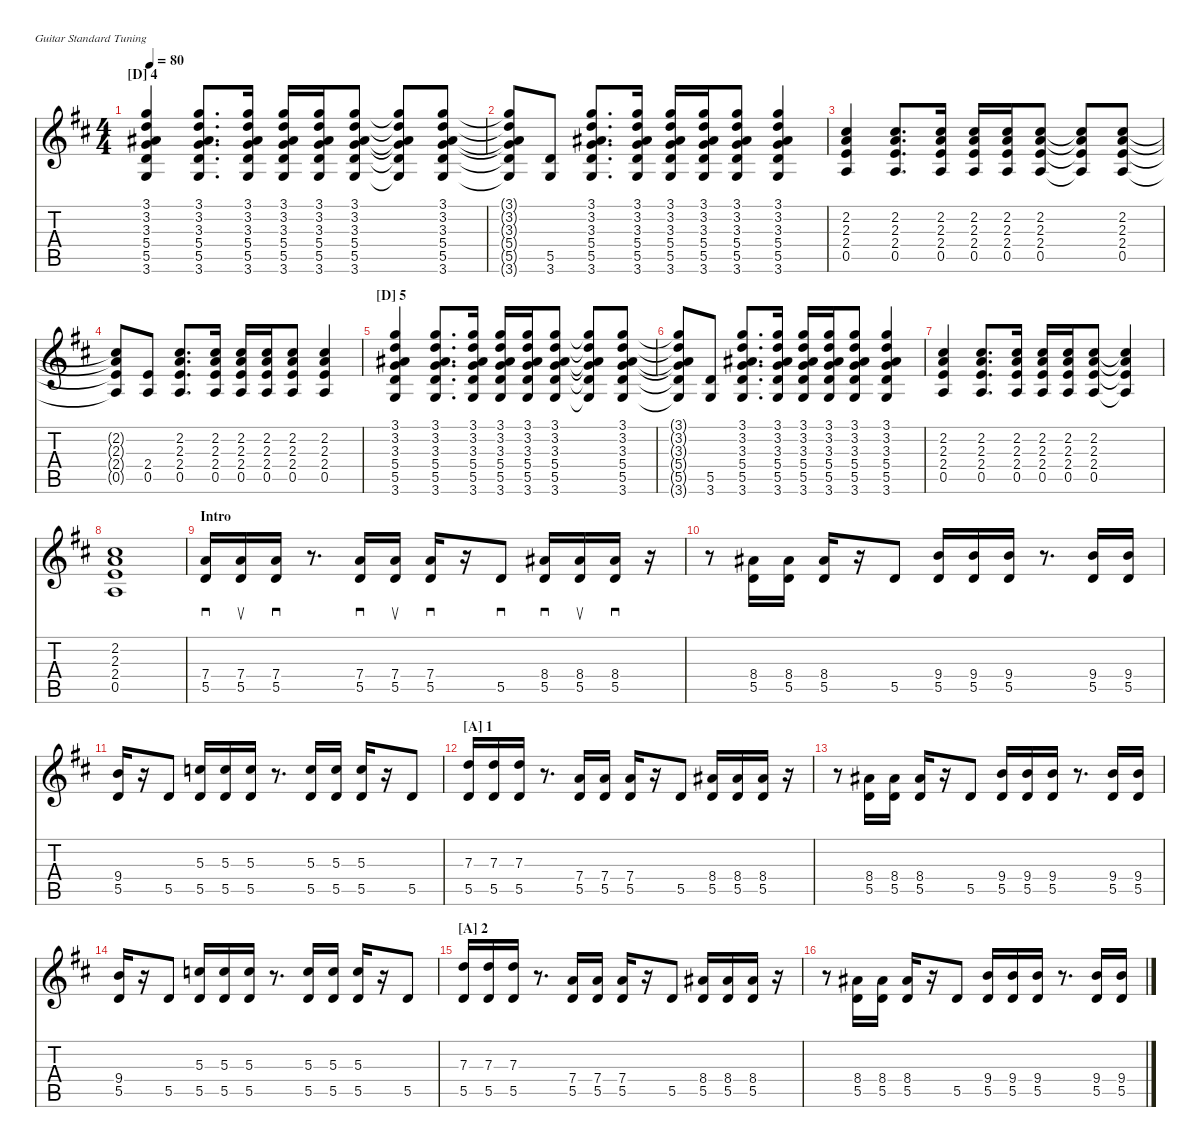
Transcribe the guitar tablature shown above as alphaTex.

\hideDynamics
\bracketExtendMode nobrackets
\singleTrackTrackNamePolicy hidden
\multiTrackTrackNamePolicy hidden
\otherSystemsTrackNameOrientation horizontal
\track ("Guitar 1" "E-Gt") {solo instrument distortionguitar}
\staff {score tabs}
\tuning (E4 B3 G3 D3 A2 E2)
\ts (4 4)
\section ("D" "4")
\tempo 80
\clef g2
\ks d
(3.6{acc forcenatural} 5.5{acc forcenatural} 5.4{acc forcenatural} 3.3{acc #} 3.2{acc forcenatural} 3.1{acc forcenatural}).4{dy mf beam Up} (3.6{acc forcenatural} 5.5{acc forcenatural} 5.4{acc forcenatural} 3.3{acc #} 3.2{acc forcenatural} 3.1{acc forcenatural}).8{d beam Up} (3.6{acc forcenatural} 5.5{acc forcenatural} 5.4{acc forcenatural} 3.3{acc #} 3.2{acc forcenatural} 3.1{acc forcenatural}).16{beam Up} (3.6{acc forcenatural} 5.5{acc forcenatural} 5.4{acc forcenatural} 3.3{acc #} 3.2{acc forcenatural} 3.1{acc forcenatural}).16{beam Up} (3.6{acc forcenatural} 5.5{acc forcenatural} 5.4{acc forcenatural} 3.3{acc #} 3.2{acc forcenatural} 3.1{acc forcenatural}).16{beam Up} (3.6{acc forcenatural} 5.5{acc forcenatural} 5.4{acc forcenatural} 3.3{acc #} 3.2{acc forcenatural} 3.1{acc forcenatural}).8{beam Up} (3.6{t acc forcenatural} 5.5{t acc forcenatural} 5.4{t acc forcenatural} 3.3{t acc #} 3.2{t acc forcenatural} 3.1{t acc forcenatural}).8{beam Up} (3.6{acc forcenatural} 5.5{acc forcenatural} 5.4{acc forcenatural} 3.3{acc #} 3.2{acc forcenatural} 3.1{acc forcenatural}).8{beam Up} |
(3.6{t acc forcenatural} 5.5{t acc forcenatural} 5.4{t acc forcenatural} 3.3{t acc #} 3.2{t acc forcenatural} 3.1{t acc forcenatural}).8{beam Up} (3.6{acc forcenatural} 5.5{acc forcenatural}).8{beam Up} (3.6{acc forcenatural} 5.5{acc forcenatural} 5.4{acc forcenatural} 3.3{acc #} 3.2{acc forcenatural} 3.1{acc forcenatural}).8{d beam Up} (3.6{acc forcenatural} 5.5{acc forcenatural} 5.4{acc forcenatural} 3.3{acc #} 3.2{acc forcenatural} 3.1{acc forcenatural}).16{beam Up} (3.6{acc forcenatural} 5.5{acc forcenatural} 5.4{acc forcenatural} 3.3{acc #} 3.2{acc forcenatural} 3.1{acc forcenatural}).16{beam Up} (3.6{acc forcenatural} 5.5{acc forcenatural} 5.4{acc forcenatural} 3.3{acc #} 3.2{acc forcenatural} 3.1{acc forcenatural}).16{beam Up} (3.6{acc forcenatural} 5.5{acc forcenatural} 5.4{acc forcenatural} 3.3{acc #} 3.2{acc forcenatural} 3.1{acc forcenatural}).8{beam Up} (3.6{acc forcenatural} 5.5{acc forcenatural} 5.4{acc forcenatural} 3.3{acc #} 3.2{acc forcenatural} 3.1{acc forcenatural}).4{beam Up} |
(0.5{acc forcenatural} 2.4{acc forcenatural} 2.3{acc forcenatural} 2.2{acc #}).4{beam Up} (0.5{acc forcenatural} 2.4{acc forcenatural} 2.3{acc forcenatural} 2.2{acc #}).8{d beam Up} (0.5{acc forcenatural} 2.4{acc forcenatural} 2.3{acc forcenatural} 2.2{acc #}).16{beam Up} (0.5{acc forcenatural} 2.4{acc forcenatural} 2.3{acc forcenatural} 2.2{acc #}).16{beam Up} (0.5{acc forcenatural} 2.4{acc forcenatural} 2.3{acc forcenatural} 2.2{acc #}).16{beam Up} (0.5{acc forcenatural} 2.4{acc forcenatural} 2.3{acc forcenatural} 2.2{acc #}).8{beam Up} (0.5{t acc forcenatural} 2.4{t acc forcenatural} 2.3{t acc forcenatural} 2.2{t acc #}).8{beam Up} (0.5{acc forcenatural} 2.4{acc forcenatural} 2.3{acc forcenatural} 2.2{acc #}).8{beam Up} |
(0.5{t acc forcenatural} 2.4{t acc forcenatural} 2.3{t acc forcenatural} 2.2{t acc #}).8{beam Up} (0.5{acc forcenatural} 2.4{acc forcenatural}).8{beam Up} (0.5{acc forcenatural} 2.4{acc forcenatural} 2.3{acc forcenatural} 2.2{acc #}).8{d beam Up} (0.5{acc forcenatural} 2.4{acc forcenatural} 2.3{acc forcenatural} 2.2{acc #}).16{beam Up} (0.5{acc forcenatural} 2.4{acc forcenatural} 2.3{acc forcenatural} 2.2{acc #}).16{beam Up} (0.5{acc forcenatural} 2.4{acc forcenatural} 2.3{acc forcenatural} 2.2{acc #}).16{beam Up} (0.5{acc forcenatural} 2.4{acc forcenatural} 2.3{acc forcenatural} 2.2{acc #}).8{beam Up} (0.5{acc forcenatural} 2.4{acc forcenatural} 2.3{acc forcenatural} 2.2{acc #}).4{beam Up} |
\section ("D" "5")
(3.6{acc forcenatural} 5.5{acc forcenatural} 5.4{acc forcenatural} 3.3{acc #} 3.2{acc forcenatural} 3.1{acc forcenatural}).4{beam Up} (3.6{acc forcenatural} 5.5{acc forcenatural} 5.4{acc forcenatural} 3.3{acc #} 3.2{acc forcenatural} 3.1{acc forcenatural}).8{d beam Up} (3.6{acc forcenatural} 5.5{acc forcenatural} 5.4{acc forcenatural} 3.3{acc #} 3.2{acc forcenatural} 3.1{acc forcenatural}).16{beam Up} (3.6{acc forcenatural} 5.5{acc forcenatural} 5.4{acc forcenatural} 3.3{acc #} 3.2{acc forcenatural} 3.1{acc forcenatural}).16{beam Up} (3.6{acc forcenatural} 5.5{acc forcenatural} 5.4{acc forcenatural} 3.3{acc #} 3.2{acc forcenatural} 3.1{acc forcenatural}).16{beam Up} (3.6{acc forcenatural} 5.5{acc forcenatural} 5.4{acc forcenatural} 3.3{acc #} 3.2{acc forcenatural} 3.1{acc forcenatural}).8{beam Up} (3.6{t acc forcenatural} 5.5{t acc forcenatural} 5.4{t acc forcenatural} 3.3{t acc #} 3.2{t acc forcenatural} 3.1{t acc forcenatural}).8{beam Up} (3.6{acc forcenatural} 5.5{acc forcenatural} 5.4{acc forcenatural} 3.3{acc #} 3.2{acc forcenatural} 3.1{acc forcenatural}).8{beam Up} |
(3.6{t acc forcenatural} 5.5{t acc forcenatural} 5.4{t acc forcenatural} 3.3{t acc #} 3.2{t acc forcenatural} 3.1{t acc forcenatural}).8{beam Up} (3.6{acc forcenatural} 5.5{acc forcenatural}).8{beam Up} (3.6{acc forcenatural} 5.5{acc forcenatural} 5.4{acc forcenatural} 3.3{acc #} 3.2{acc forcenatural} 3.1{acc forcenatural}).8{d beam Up} (3.6{acc forcenatural} 5.5{acc forcenatural} 5.4{acc forcenatural} 3.3{acc #} 3.2{acc forcenatural} 3.1{acc forcenatural}).16{beam Up} (3.6{acc forcenatural} 5.5{acc forcenatural} 5.4{acc forcenatural} 3.3{acc #} 3.2{acc forcenatural} 3.1{acc forcenatural}).16{beam Up} (3.6{acc forcenatural} 5.5{acc forcenatural} 5.4{acc forcenatural} 3.3{acc #} 3.2{acc forcenatural} 3.1{acc forcenatural}).16{beam Up} (3.6{acc forcenatural} 5.5{acc forcenatural} 5.4{acc forcenatural} 3.3{acc #} 3.2{acc forcenatural} 3.1{acc forcenatural}).8{beam Up} (3.6{acc forcenatural} 5.5{acc forcenatural} 5.4{acc forcenatural} 3.3{acc #} 3.2{acc forcenatural} 3.1{acc forcenatural}).4{beam Up} |
(0.5{acc forcenatural} 2.4{acc forcenatural} 2.3{acc forcenatural} 2.2{acc #}).4{beam Up} (0.5{acc forcenatural} 2.4{acc forcenatural} 2.3{acc forcenatural} 2.2{acc #}).8{d beam Up} (0.5{acc forcenatural} 2.4{acc forcenatural} 2.3{acc forcenatural} 2.2{acc #}).16{beam Up} (0.5{acc forcenatural} 2.4{acc forcenatural} 2.3{acc forcenatural} 2.2{acc #}).16{beam Up} (0.5{acc forcenatural} 2.4{acc forcenatural} 2.3{acc forcenatural} 2.2{acc #}).16{beam Up} (0.5{acc forcenatural} 2.4{acc forcenatural} 2.3{acc forcenatural} 2.2{acc #}).8{beam Up} (0.5{t acc forcenatural} 2.4{t acc forcenatural} 2.3{t acc forcenatural} 2.2{t acc #}).4{beam Up} |
(0.5{acc forcenatural} 2.4{acc forcenatural} 2.3{acc forcenatural} 2.2{acc #}).1{beam Up} |
\section ("" "Intro")
(7.4{acc forcenatural} 5.5{acc forcenatural}).16{sd beam Up} (7.4{acc forcenatural} 5.5{acc forcenatural}).16{su beam Up} (7.4{acc forcenatural} 5.5{acc forcenatural}).16{sd beam Up} r.8{d beam Up} (7.4{acc forcenatural} 5.5{acc forcenatural}).16{sd beam Up} (7.4{acc forcenatural} 5.5{acc forcenatural}).16{su beam Up} (7.4{acc forcenatural} 5.5{acc forcenatural}).16{sd beam Up} r.16{beam Up} 5.5{acc forcenatural}.8{sd beam Up} (8.4{acc #} 5.5{acc forcenatural}).16{sd beam Up} (8.4{acc #} 5.5{acc forcenatural}).16{su beam Up} (8.4{acc #} 5.5{acc forcenatural}).16{sd beam Up} r.16{beam Up} |
r.8{beam Down} (8.4{acc #} 5.5{acc forcenatural}).16{beam Up} (8.4{acc #} 5.5{acc forcenatural}).16{beam Up} (8.4{acc #} 5.5{acc forcenatural}).16{beam Up} r.16{beam Up} 5.5{acc forcenatural}.8{beam Up} (9.4{acc forcenatural} 5.5{acc forcenatural}).16{beam Up} (9.4{acc forcenatural} 5.5{acc forcenatural}).16{beam Up} (9.4{acc forcenatural} 5.5{acc forcenatural}).16{beam Up} r.8{d beam Up} (9.4{acc forcenatural} 5.5{acc forcenatural}).16{beam Up} (9.4{acc forcenatural} 5.5{acc forcenatural}).16{beam Up} |
(9.4{acc forcenatural} 5.5{acc forcenatural}).16{beam Up} r.16{beam Up} 5.5{acc forcenatural}.8{beam Up} (5.3{acc forcenatural} 5.5{acc forcenatural}).16{beam Up} (5.3{acc forcenatural} 5.5{acc forcenatural}).16{beam Up} (5.3{acc forcenatural} 5.5{acc forcenatural}).16{beam Up} r.8{d beam Up} (5.3{acc forcenatural} 5.5{acc forcenatural}).16{beam Up} (5.3{acc forcenatural} 5.5{acc forcenatural}).16{beam Up} (5.3{acc forcenatural} 5.5{acc forcenatural}).16{beam Up} r.16{beam Up} 5.5{acc forcenatural}.8{beam Up} |
\section ("A" "1")
(7.3{acc forcenatural} 5.5{acc forcenatural}).16{beam Up} (7.3{acc forcenatural} 5.5{acc forcenatural}).16{beam Up} (7.3{acc forcenatural} 5.5{acc forcenatural}).16{beam Up} r.8{d beam Up} (7.4{acc forcenatural} 5.5{acc forcenatural}).16{beam Up} (7.4{acc forcenatural} 5.5{acc forcenatural}).16{beam Up} (7.4{acc forcenatural} 5.5{acc forcenatural}).16{beam Up} r.16{beam Up} 5.5{acc forcenatural}.8{beam Up} (8.4{acc #} 5.5{acc forcenatural}).16{beam Up} (8.4{acc #} 5.5{acc forcenatural}).16{beam Up} (8.4{acc #} 5.5{acc forcenatural}).16{beam Up} r.16{beam Up} |
r.8{beam Down} (8.4{acc #} 5.5{acc forcenatural}).16{beam Up} (8.4{acc #} 5.5{acc forcenatural}).16{beam Up} (8.4{acc #} 5.5{acc forcenatural}).16{beam Up} r.16{beam Up} 5.5{acc forcenatural}.8{beam Up} (9.4{acc forcenatural} 5.5{acc forcenatural}).16{beam Up} (9.4{acc forcenatural} 5.5{acc forcenatural}).16{beam Up} (9.4{acc forcenatural} 5.5{acc forcenatural}).16{beam Up} r.8{d beam Up} (9.4{acc forcenatural} 5.5{acc forcenatural}).16{beam Up} (9.4{acc forcenatural} 5.5{acc forcenatural}).16{beam Up} |
(9.4{acc forcenatural} 5.5{acc forcenatural}).16{beam Up} r.16{beam Up} 5.5{acc forcenatural}.8{beam Up} (5.3{acc forcenatural} 5.5{acc forcenatural}).16{beam Up} (5.3{acc forcenatural} 5.5{acc forcenatural}).16{beam Up} (5.3{acc forcenatural} 5.5{acc forcenatural}).16{beam Up} r.8{d beam Up} (5.3{acc forcenatural} 5.5{acc forcenatural}).16{beam Up} (5.3{acc forcenatural} 5.5{acc forcenatural}).16{beam Up} (5.3{acc forcenatural} 5.5{acc forcenatural}).16{beam Up} r.16{beam Up} 5.5{acc forcenatural}.8{beam Up} |
\section ("A" "2")
(7.3{acc forcenatural} 5.5{acc forcenatural}).16{beam Up} (7.3{acc forcenatural} 5.5{acc forcenatural}).16{beam Up} (7.3{acc forcenatural} 5.5{acc forcenatural}).16{beam Up} r.8{d beam Up} (7.4{acc forcenatural} 5.5{acc forcenatural}).16{beam Up} (7.4{acc forcenatural} 5.5{acc forcenatural}).16{beam Up} (7.4{acc forcenatural} 5.5{acc forcenatural}).16{beam Up} r.16{beam Up} 5.5{acc forcenatural}.8{beam Up} (8.4{acc #} 5.5{acc forcenatural}).16{beam Up} (8.4{acc #} 5.5{acc forcenatural}).16{beam Up} (8.4{acc #} 5.5{acc forcenatural}).16{beam Up} r.16{beam Up} |
r.8{beam Down} (8.4{acc #} 5.5{acc forcenatural}).16{beam Up} (8.4{acc #} 5.5{acc forcenatural}).16{beam Up} (8.4{acc #} 5.5{acc forcenatural}).16{beam Up} r.16{beam Up} 5.5{acc forcenatural}.8{beam Up} (9.4{acc forcenatural} 5.5{acc forcenatural}).16{beam Up} (9.4{acc forcenatural} 5.5{acc forcenatural}).16{beam Up} (9.4{acc forcenatural} 5.5{acc forcenatural}).16{beam Up} r.8{d beam Up} (9.4{acc forcenatural} 5.5{acc forcenatural}).16{beam Up} (9.4{acc forcenatural} 5.5{acc forcenatural}).16{beam Up}
